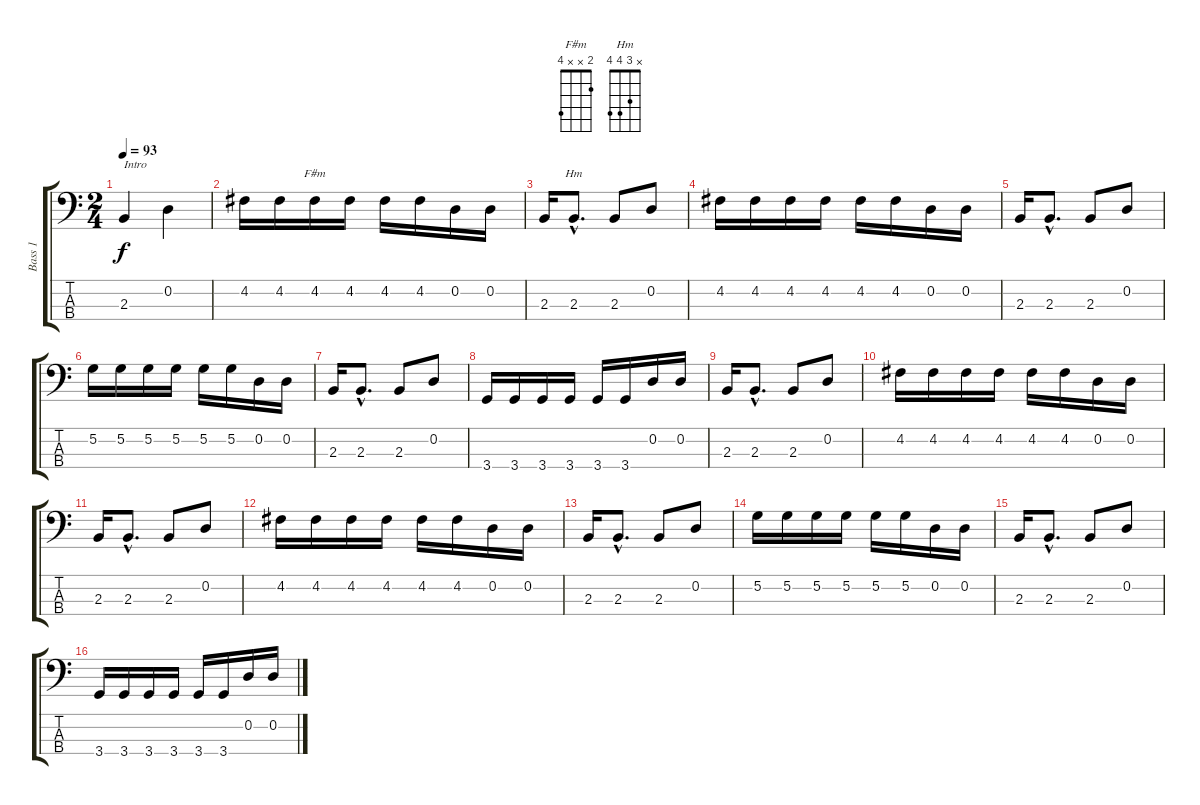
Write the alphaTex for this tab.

\track ("Bass 1" "Bass 1") {instrument fretlessbass}
\staff {score tabs}
\tuning (G2 D2 A1 E1) {hide}
\chord ("F#m" 2 x x 4)
\chord ("Hm" x 3 4 4)
\ts (2 4)
\tempo 93
\clef f4
\ks c
2.3.4{txt "Intro" dy f instrument fretlessbass} 0.2.4 |
4.2.16 4.2.16 4.2.16{ch "F#m"} 4.2.16 4.2.16 4.2.16 0.2.16 0.2.16 |
2.3.16 2.3{hac}.8{d ch "Hm"} 2.3.8 0.2.8 |
4.2.16 4.2.16 4.2.16 4.2.16 4.2.16 4.2.16 0.2.16 0.2.16 |
2.3.16 2.3{hac}.8{d} 2.3.8 0.2.8 |
5.2.16 5.2.16 5.2.16 5.2.16 5.2.16 5.2.16 0.2.16 0.2.16 |
2.3.16 2.3{hac}.8{d} 2.3.8 0.2.8 |
3.4.16 3.4.16 3.4.16 3.4.16 3.4.16 3.4.16 0.2.16 0.2.16 |
2.3.16 2.3{hac}.8{d} 2.3.8 0.2.8 |
4.2.16 4.2.16 4.2.16 4.2.16 4.2.16 4.2.16 0.2.16 0.2.16 |
2.3.16 2.3{hac}.8{d} 2.3.8 0.2.8 |
4.2.16 4.2.16 4.2.16 4.2.16 4.2.16 4.2.16 0.2.16 0.2.16 |
2.3.16 2.3{hac}.8{d} 2.3.8 0.2.8 |
5.2.16 5.2.16 5.2.16 5.2.16 5.2.16 5.2.16 0.2.16 0.2.16 |
2.3.16 2.3{hac}.8{d} 2.3.8 0.2.8 |
3.4.16 3.4.16 3.4.16 3.4.16 3.4.16 3.4.16 0.2.16 0.2.16
